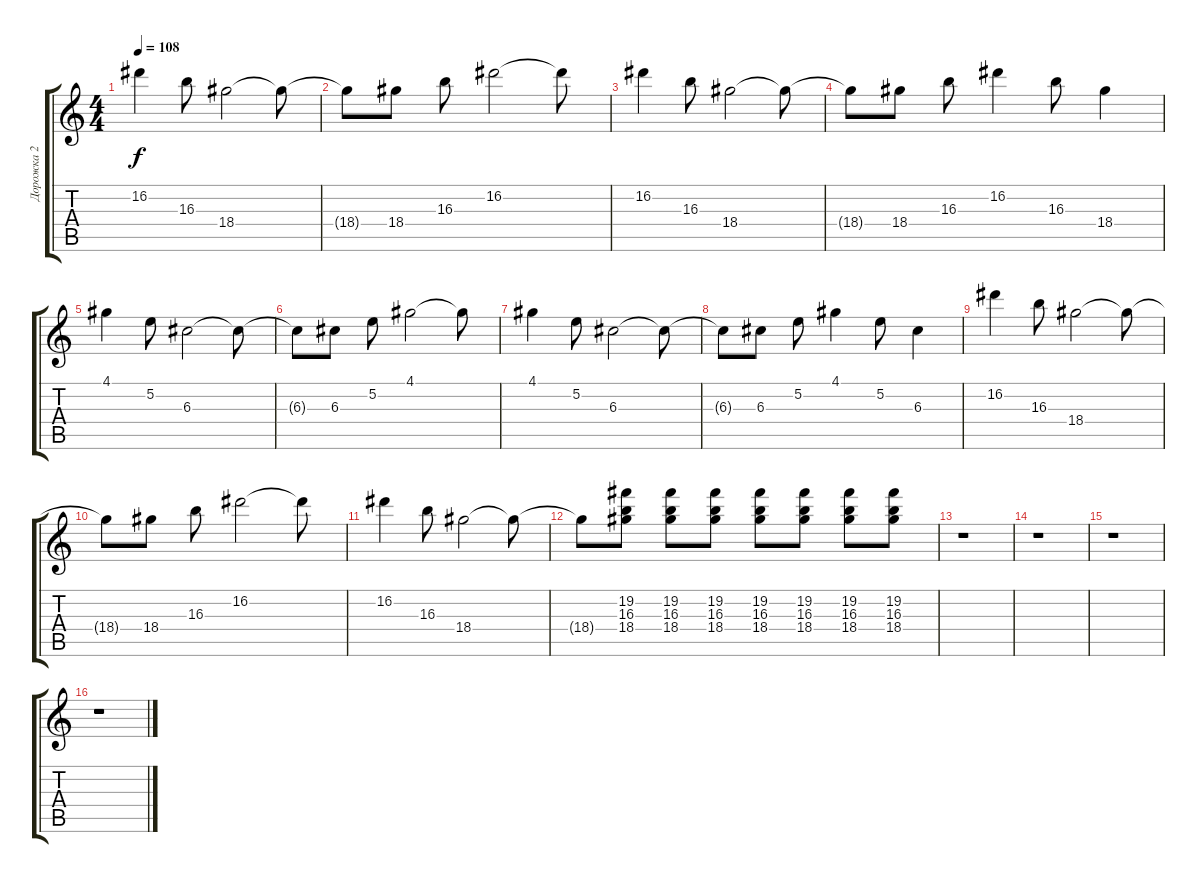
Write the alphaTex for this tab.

\track ("Дорожка 2" "Дорожка 2") {instrument electricguitarjazz}
\staff {score tabs}
\tuning (E4 B3 G3 D3 A2 D2) {hide}
\ts (4 4)
\tempo 108
\clef g2
\ks c
16.2.4{dy f} 16.3.8 18.4.2 18.4{t}.8 |
18.4{t}.8 18.4.8 16.3.8 16.2.2 16.2{t}.8 |
16.2.4 16.3.8 18.4.2 18.4{t}.8 |
18.4{t}.8 18.4.8 16.3.8 16.2.4 16.3.8 18.4.4 |
4.1.4 5.2.8 6.3.2 6.3{t}.8 |
6.3{t}.8 6.3.8 5.2.8 4.1.2 4.1{t}.8 |
4.1.4 5.2.8 6.3.2 6.3{t}.8 |
6.3{t}.8 6.3.8 5.2.8 4.1.4 5.2.8 6.3.4 |
16.2.4 16.3.8 18.4.2 18.4{t}.8 |
18.4{t}.8 18.4.8 16.3.8 16.2.2 16.2{t}.8 |
16.2.4 16.3.8 18.4.2 18.4{t}.8 |
18.4{t}.8 (19.2 16.3 18.4).8 (19.2 16.3 18.4).8 (19.2 16.3 18.4).8 (19.2 16.3 18.4).8 (19.2 16.3 18.4).8 (19.2 16.3 18.4).8 (19.2 16.3 18.4).8 |
r.1 |
r.1 |
r.1 |
r.1
